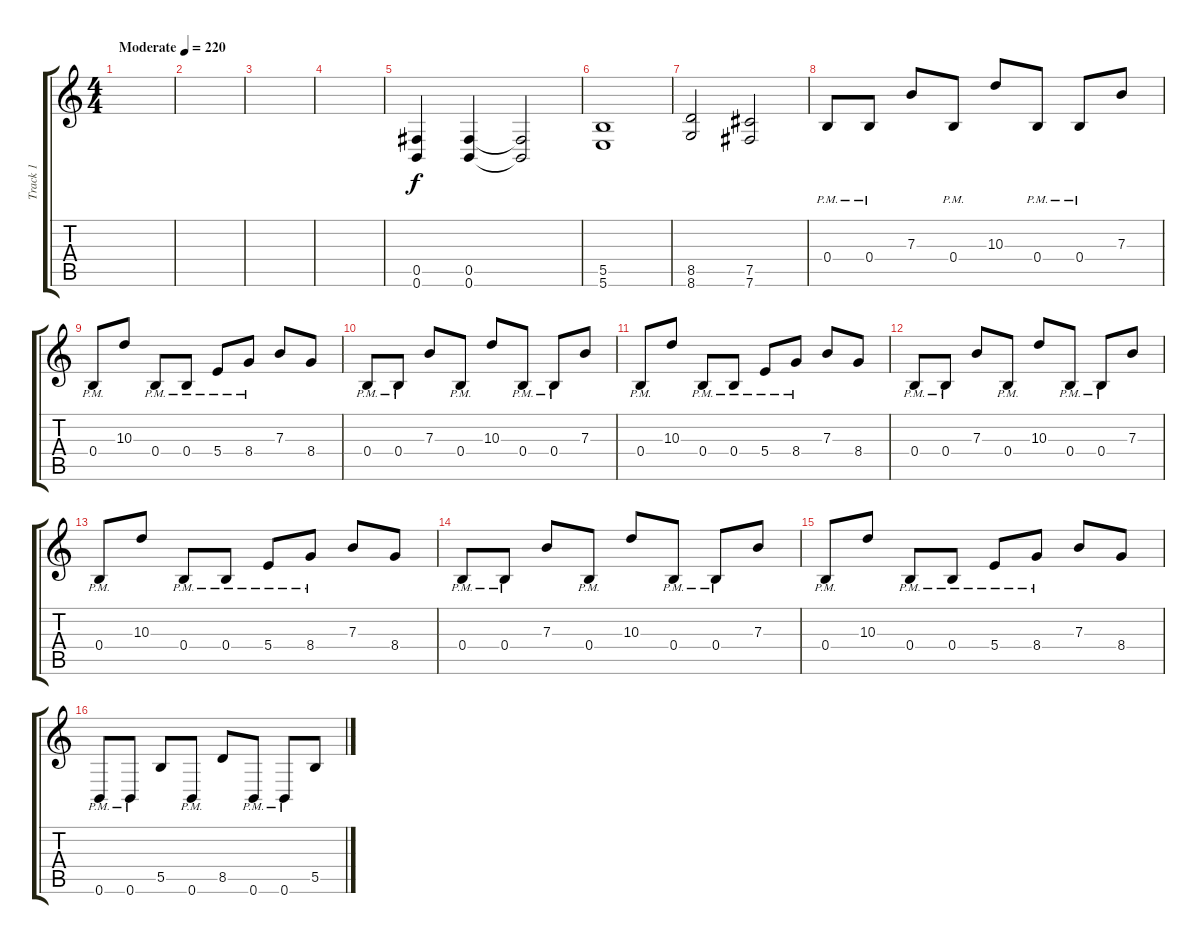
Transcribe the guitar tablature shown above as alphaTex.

\track ("Track 1" "Track 1") {instrument overdrivenguitar}
\staff {score tabs}
\tuning (Db4 Ab3 E3 B2 Gb2 B1) {hide}
\ts (4 4)
\tempo (220 "Moderate")
\clef g2
\ks c
|
|
|
|
(0.5 0.6).4{volume 0} (0.5 0.6).4{volume 16} (0.5{t} 0.6{t}).2 |
(5.5 5.6).1{volume 13} |
(8.5 8.6).2 (7.5 7.6).2 |
0.4{pm}.8 0.4{pm}.8 7.3.8 0.4{pm}.8 10.3.8 0.4{pm}.8 0.4{pm}.8 7.3.8 |
0.4{pm}.8 10.3.8 0.4{pm}.8 0.4{pm}.8 5.4{pm}.8 8.4{pm}.8 7.3.8 8.4.8 |
0.4{pm}.8 0.4{pm}.8 7.3.8 0.4{pm}.8 10.3.8 0.4{pm}.8 0.4{pm}.8 7.3.8 |
0.4{pm}.8 10.3.8 0.4{pm}.8 0.4{pm}.8 5.4{pm}.8 8.4{pm}.8 7.3.8 8.4.8 |
0.4{pm}.8 0.4{pm}.8 7.3.8 0.4{pm}.8 10.3.8 0.4{pm}.8 0.4{pm}.8 7.3.8 |
0.4{pm}.8 10.3.8 0.4{pm}.8 0.4{pm}.8 5.4{pm}.8 8.4{pm}.8 7.3.8 8.4.8 |
0.4{pm}.8 0.4{pm}.8 7.3.8 0.4{pm}.8 10.3.8 0.4{pm}.8 0.4{pm}.8 7.3.8 |
0.4{pm}.8 10.3.8 0.4{pm}.8 0.4{pm}.8 5.4{pm}.8 8.4{pm}.8 7.3.8 8.4.8 |
0.6{pm}.8 0.6{pm}.8 5.5.8 0.6{pm}.8 8.5.8 0.6{pm}.8 0.6{pm}.8 5.5.8
